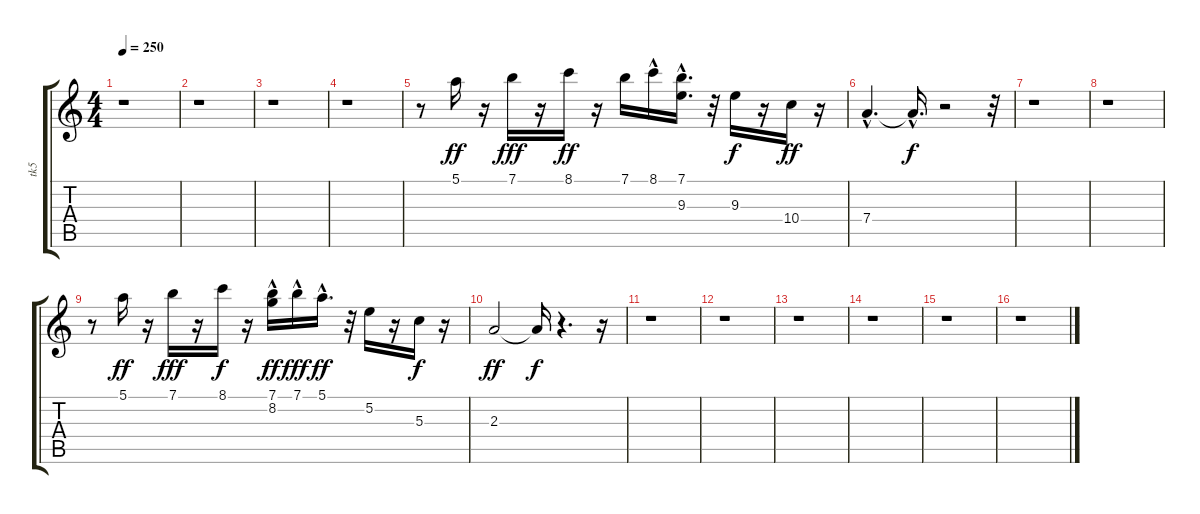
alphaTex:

\track ("tk5" "tk5") {instrument acousticguitarnylon}
\staff {score tabs}
\tuning (E4 B3 G3 D3 A2 E2) {hide}
\ts (4 4)
\tempo 250
\clef g2
\ks c
r.1{dy ff instrument acousticguitarnylon} |
r.1 |
r.1 |
r.1 |
r.8 5.1.16{balance 8} r.16 7.1.16{dy fff} r.16 8.1.16{dy ff} r.16 7.1.16 8.1{hac}.16 (7.1 9.3{hac}).16{d} r.32 9.3.16{dy f} r.16 10.4.16{dy ff} r.16 |
7.4{hac}.4{d} 7.4{hac t}.16{d dy f} r.2 r.32 |
r.1 |
r.1 |
r.8 5.1.16{dy ff} r.16 7.1.16{dy fff} r.16 8.1.16{dy f} r.16 (7.1 8.2{hac}).16{dy ff} 7.1{hac}.16{dy fff} 5.1{hac}.16{d dy ff} r.32 5.2.16 r.16 5.3.16{dy f} r.16 |
2.3.2{dy ff} 2.3{t}.16{dy f} r.4{d} r.16 |
r.1 |
r.1 |
r.1 |
r.1 |
r.1 |
r.1
